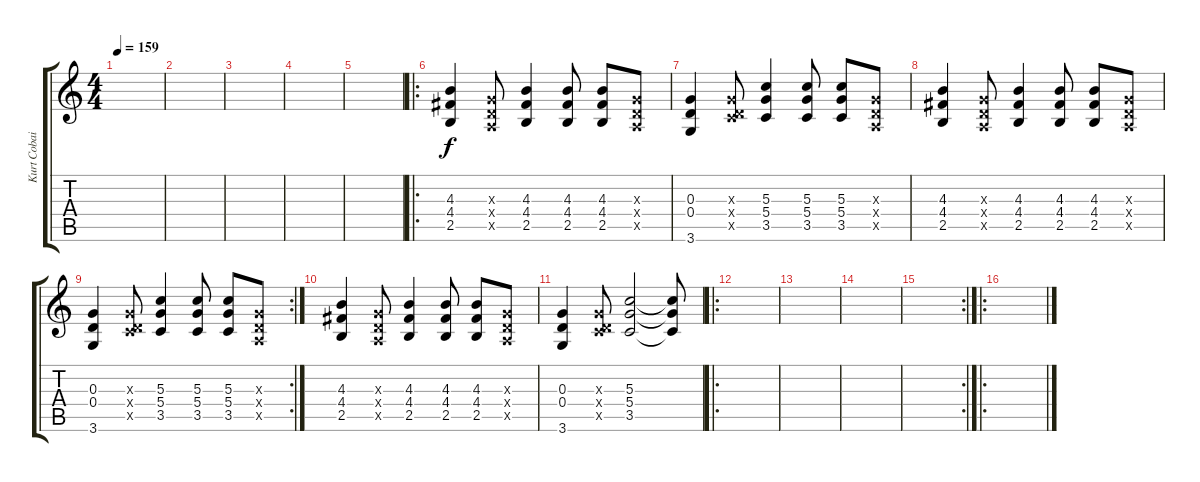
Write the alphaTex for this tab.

\track ("Kurt Cobain (Clean)" "Kurt Cobai") {instrument electricguitarclean}
\staff {score tabs}
\tuning (E4 B3 G3 D3 A2 E2) {hide}
\ts (4 4)
\tempo 159
\clef g2
\ks c
|
|
|
|
|
\ro
(4.3 4.4 2.5).4 (0.3{x} 0.4{x} 0.5{x}).8 (4.3 4.4 2.5).4 (4.3 4.4 2.5).8 (4.3 4.4 2.5).8 (0.3{x} 0.4{x} 0.5{x}).8 |
(0.3 0.4 3.6).4 (0.3{x} 0.4{x} 3.5{x}).8 (5.3 5.4 3.5).4 (5.3 5.4 3.5).8 (5.3 5.4 3.5).8 (0.3{x} 0.4{x} 0.5{x}).8 |
(4.3 4.4 2.5).4 (0.3{x} 0.4{x} 0.5{x}).8 (4.3 4.4 2.5).4 (4.3 4.4 2.5).8 (4.3 4.4 2.5).8 (0.3{x} 0.4{x} 0.5{x}).8 |
\rc 2
(0.3 0.4 3.6).4 (0.3{x} 0.4{x} 3.5{x}).8 (5.3 5.4 3.5).4 (5.3 5.4 3.5).8 (5.3 5.4 3.5).8 (0.3{x} 0.4{x} 0.5{x}).8 |
(4.3 4.4 2.5).4 (0.3{x} 0.4{x} 0.5{x}).8 (4.3 4.4 2.5).4 (4.3 4.4 2.5).8 (4.3 4.4 2.5).8 (0.3{x} 0.4{x} 0.5{x}).8 |
(0.3 0.4 3.6).4 (0.3{x} 0.4{x} 3.5{x}).8 (5.3 5.4 3.5).2 (5.3{t} 5.4{t} 3.5{t}).8 |
\ro
|
|
|
\rc 2
|
\ro
